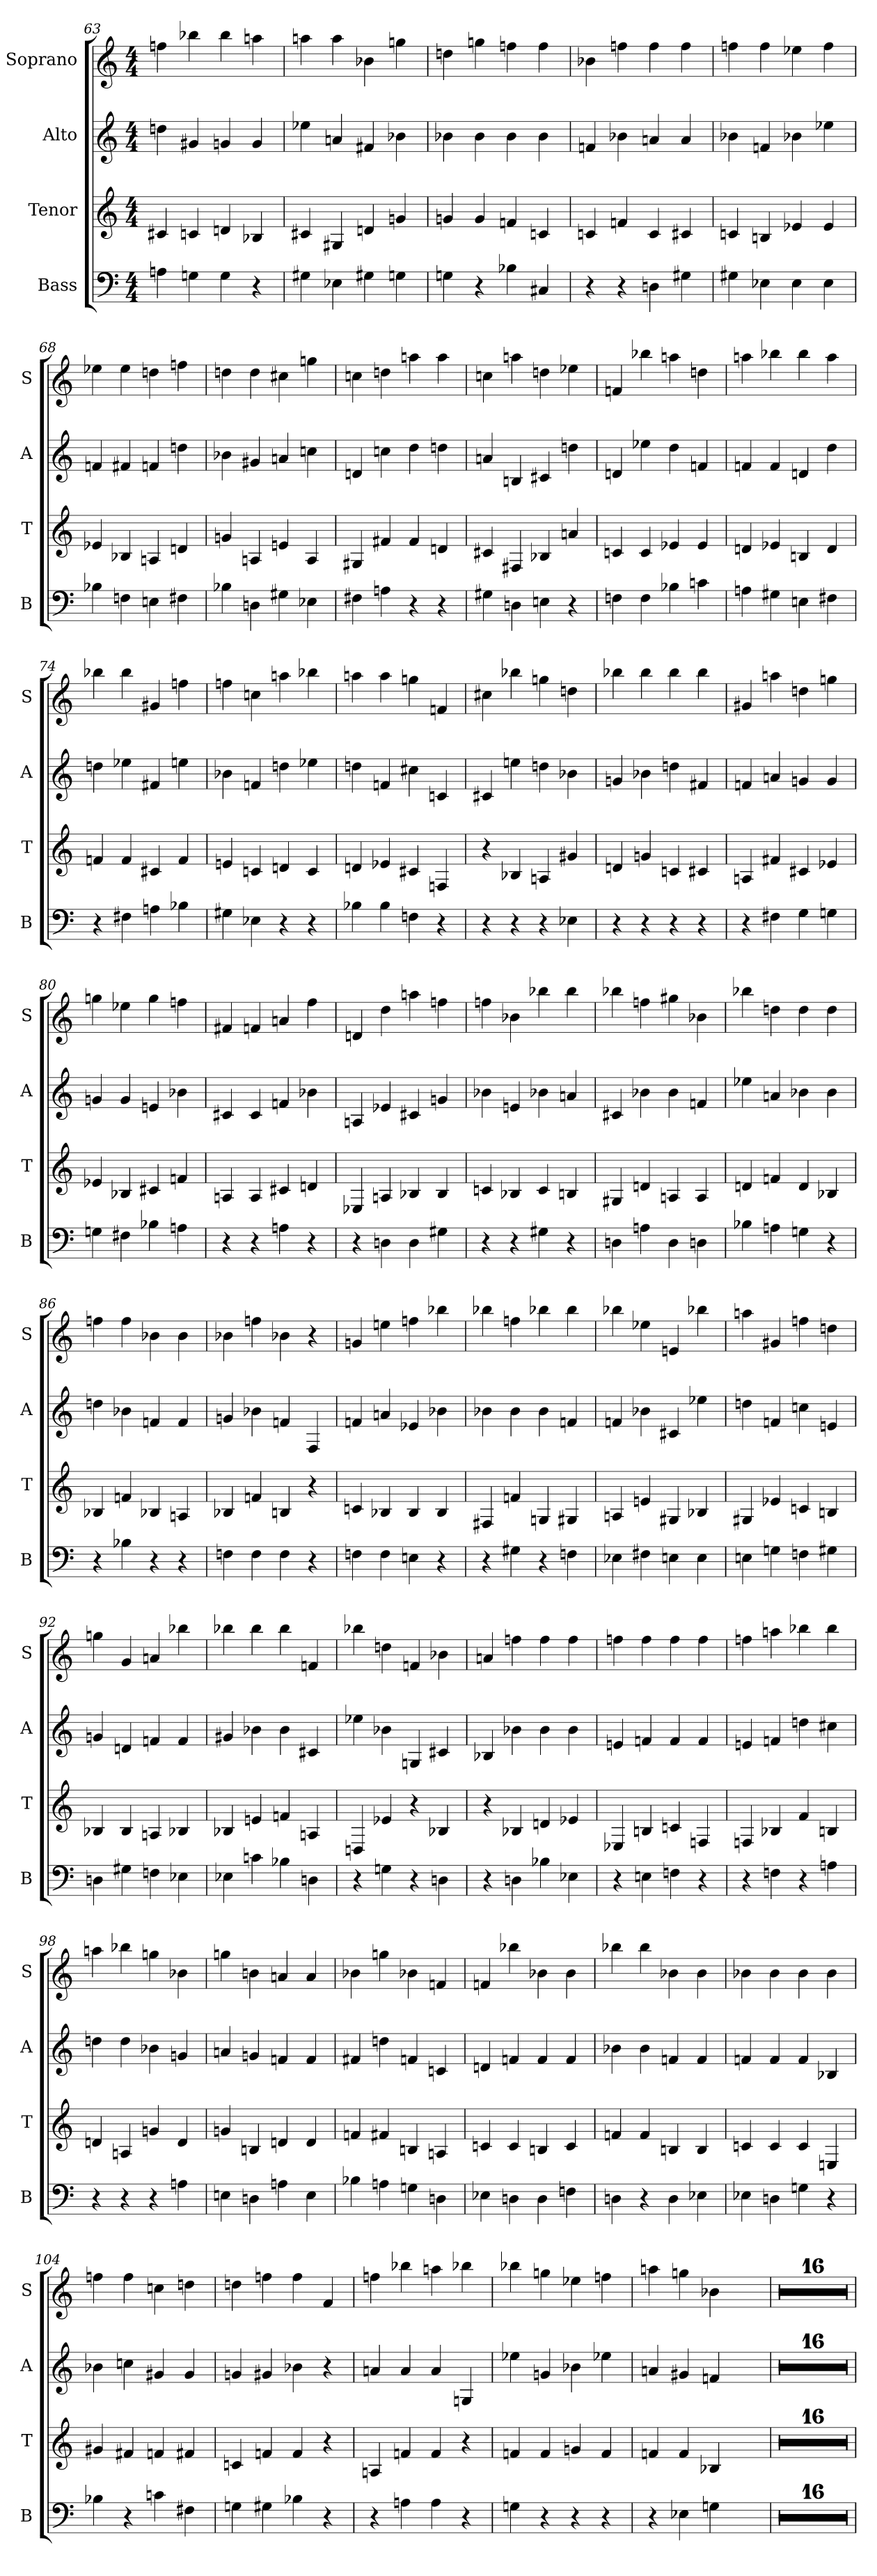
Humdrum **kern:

**kern	**kern	**kern	**kern
*part4	*part3	*part2	*part1
*staff4	*staff3	*staff2	*staff1
*I"Bass	*I"Tenor	*I"Alto	*I"Soprano
*I'B	*I'T	*I'A	*I'S
*clefF4	*clefG2	*clefG2	*clefG2
*M4/4	*M4/4	*M4/4	*M4/4
=63	=63	=63	=63
4An	4c#X	4ddn	4ffn
4Gn	4cn	4g#X	4bb-X
4G	4dn	4gn	4bb-
4r	4B-X	4g	4aan
=64	=64	=64	=64
4G#X	4c#X	4ee-X	4aan
4E-X	4G#X	4an	4aa
4G#X	4dn	4f#X	4b-X
4Gn	4gn	4b-X	4ggn
=65	=65	=65	=65
4Gn	4gn	4b-X	4ddn
4r	4g	4b-	4ggn
4B-X	4fn	4b-	4ffn
4C#X	4cn	4b-	4ff
=66	=66	=66	=66
4r	4cn	4fn	4b-X
4r	4fn	4b-X	4ffn
4Dn	4c	4an	4ff
4G#X	4c#X	4a	4ff
=67	=67	=67	=67
4G#X	4cn	4b-X	4ffn
4E-X	4Bn	4fn	4ff
4E-	4e-X	4b-X	4ee-X
4E-	4e-	4ee-X	4ff
=68	=68	=68	=68
4B-X	4e-X	4fn	4ee-X
4Fn	4B-X	4f#X	4ee-
4En	4An	4fn	4ddn
4F#X	4dn	4ddn	4ffn
=69	=69	=69	=69
4B-X	4gn	4b-X	4ddn
4Dn	4An	4g#X	4dd
4G#X	4en	4an	4cc#X
4E-X	4A	4ccn	4ggn
=70	=70	=70	=70
4F#X	4G#X	4dn	4ccn
4An	4f#X	4ccn	4ddn
4r	4f#	4dd	4aan
4r	4dn	4ddn	4aa
=71	=71	=71	=71
4G#X	4c#X	4an	4ccn
4Dn	4F#X	4Bn	4aan
4En	4B-X	4c#X	4ddn
4r	4an	4ddn	4ee-X
=72	=72	=72	=72
4Fn	4cn	4dn	4fn
4F	4c	4ee-X	4bb-X
4B-X	4e-X	4dd	4aan
4cn	4e-	4fn	4ddn
=73	=73	=73	=73
4An	4dn	4fn	4aan
4G#X	4e-X	4f	4bb-X
4En	4Bn	4dn	4bb-
4F#X	4d	4dd	4aa
=74	=74	=74	=74
4r	4fn	4ddn	4bb-X
4F#X	4f	4ee-X	4bb-
4An	4c#X	4f#X	4g#X
4B-X	4f	4een	4ffn
=75	=75	=75	=75
4G#X	4en	4b-X	4ffn
4E-X	4cn	4fn	4ccn
4r	4dn	4ddn	4aan
4r	4c	4ee-X	4bb-X
=76	=76	=76	=76
4B-X	4dn	4ddn	4aan
4B-	4e-X	4fn	4aa
4Fn	4c#X	4cc#X	4ggn
4r	4Fn	4cn	4fn
=77	=77	=77	=77
4r	4r	4c#X	4cc#X
4r	4B-X	4een	4bb-X
4r	4An	4ddn	4ggn
4E-X	4g#X	4b-X	4ddn
=78	=78	=78	=78
4r	4dn	4gn	4bb-X
4r	4gn	4b-X	4bb-
4r	4cn	4ddn	4bb-
4r	4c#X	4f#X	4bb-
=79	=79	=79	=79
4r	4An	4fn	4g#X
4F#X	4f#X	4an	4aan
4G	4c#X	4gn	4ddn
4Gn	4e-X	4g	4ggn
=80	=80	=80	=80
4Gn	4e-X	4gn	4ggn
4F#X	4B-X	4g	4ee-X
4B-X	4c#X	4en	4gg
4An	4fn	4b-X	4ffn
=81	=81	=81	=81
4r	4An	4c#X	4f#X
4r	4A	4c#	4fn
4An	4c#X	4fn	4an
4r	4dn	4b-X	4ff
=82	=82	=82	=82
4r	4E-X	4An	4dn
4Dn	4An	4e-X	4dd
4D	4B-X	4c#X	4aan
4G#X	4B-	4gn	4ffn
=83	=83	=83	=83
4r	4cn	4b-X	4ffn
4r	4B-X	4en	4b-X
4G#X	4c	4b-X	4bb-X
4r	4Bn	4an	4bb-
=84	=84	=84	=84
4Dn	4G#X	4c#X	4bb-X
4An	4dn	4b-X	4ffn
4D	4An	4b-	4gg#X
4Dn	4A	4fn	4b-X
=85	=85	=85	=85
4B-X	4dn	4ee-X	4bb-X
4An	4fn	4an	4ddn
4Gn	4d	4b-X	4dd
4r	4B-X	4b-	4dd
=86	=86	=86	=86
4r	4B-X	4ddn	4ffn
4B-X	4fn	4b-X	4ff
4r	4B-X	4fn	4b-X
4r	4An	4f	4b-
=87	=87	=87	=87
4Fn	4B-X	4gn	4b-X
4F	4fn	4b-X	4ffn
4F	4Bn	4fn	4b-X
4r	4r	4F	4r
=88	=88	=88	=88
4Fn	4cn	4fn	4gn
4F	4B-X	4an	4een
4En	4B-	4e-X	4ffn
4r	4B-	4b-X	4bb-X
=89	=89	=89	=89
4r	4F#X	4b-X	4bb-X
4G#X	4fn	4b-	4ffn
4r	4Gn	4b-	4bb-X
4Fn	4G#X	4fn	4bb-
=90	=90	=90	=90
4E-X	4An	4fn	4bb-X
4F#X	4en	4b-X	4ee-X
4En	4G#X	4c#X	4en
4E	4B-X	4ee-X	4bb-X
=91	=91	=91	=91
4En	4G#X	4ddn	4aan
4Gn	4e-X	4fn	4g#X
4Fn	4cn	4ccn	4ffn
4G#X	4Bn	4en	4ddn
=92	=92	=92	=92
4Dn	4B-X	4gn	4ggn
4G#X	4B-	4dn	4g
4Fn	4An	4fn	4an
4E-X	4B-X	4f	4bb-X
=93	=93	=93	=93
4E-X	4B-X	4g#X	4bb-X
4cn	4en	4b-X	4bb-
4B-X	4fn	4b-	4bb-
4Dn	4An	4c#X	4fn
=94	=94	=94	=94
4r	4Dn	4ee-X	4bb-X
4Gn	4e-X	4b-X	4ddn
4r	4r	4Gn	4fn
4Dn	4B-X	4c#X	4b-X
=95	=95	=95	=95
4r	4r	4B-X	4an
4Dn	4B-X	4b-X	4ffn
4B-X	4dn	4b-	4ff
4E-X	4e-X	4b-	4ff
=96	=96	=96	=96
4r	4E-X	4en	4ffn
4En	4Bn	4fn	4ff
4Fn	4cn	4f	4ff
4r	4Fn	4f	4ff
=97	=97	=97	=97
4r	4Fn	4en	4ffn
4Fn	4B-X	4fn	4aan
4r	4f	4ddn	4bb-X
4An	4Bn	4cc#X	4bb-
=98	=98	=98	=98
4r	4dn	4ddn	4aan
4r	4An	4dd	4bb-X
4r	4gn	4b-X	4ggn
4An	4d	4gn	4b-X
=99	=99	=99	=99
4En	4gn	4an	4ggn
4Dn	4Bn	4gn	4bn
4An	4dn	4fn	4an
4E	4d	4f	4a
=100	=100	=100	=100
4B-X	4fn	4f#X	4b-X
4An	4f#X	4ddn	4ggn
4Gn	4Bn	4fn	4b-X
4Dn	4An	4cn	4fn
=101	=101	=101	=101
4E-X	4cn	4dn	4fn
4Dn	4c	4fn	4bb-X
4D	4Bn	4f	4b-X
4Fn	4c	4f	4b-
=102	=102	=102	=102
4Dn	4fn	4b-X	4bb-X
4r	4f	4b-	4bb-
4D	4Bn	4fn	4b-X
4E-X	4B	4f	4b-
=103	=103	=103	=103
4E-X	4cn	4fn	4b-X
4Dn	4c	4f	4b-
4Gn	4c	4f	4b-
4r	4En	4B-X	4b-
=104	=104	=104	=104
4B-X	4g#X	4b-X	4ffn
4r	4f#X	4ccn	4ff
4cn	4fn	4g#X	4ccn
4F#X	4f#X	4g#	4ddn
=105	=105	=105	=105
4Gn	4cn	4gn	4ddn
4G#X	4fn	4g#X	4ffn
4B-X	4f	4b-X	4ff
4r	4r	4r	4f
=106	=106	=106	=106
4r	4An	4an	4ffn
4An	4fn	4a	4bb-X
4A	4f	4a	4aan
4r	4r	4Gn	4bb-X
=107	=107	=107	=107
4Gn	4fn	4ee-X	4bb-X
4r	4f	4gn	4ggn
4r	4gn	4b-X	4ee-X
4r	4f	4ee-X	4ffn
=108	=108	=108	=108
4r	4fn	4an	4aan
4E-X	4f	4g#X	4ggn
4Gn	4B-X	4fn	4b-X
4ryy	4ryy	4ryy	4ryy
=109	=109	=109	=109
1ryy	1ryy	1ryy	1ryy
=110	=110	=110	=110
1ryy	1ryy	1ryy	1ryy
=111	=111	=111	=111
1ryy	1ryy	1ryy	1ryy
=112	=112	=112	=112
1ryy	1ryy	1ryy	1ryy
=113	=113	=113	=113
1ryy	1ryy	1ryy	1ryy
=114	=114	=114	=114
1ryy	1ryy	1ryy	1ryy
=115	=115	=115	=115
1ryy	1ryy	1ryy	1ryy
=116	=116	=116	=116
1ryy	1ryy	1ryy	1ryy
=117	=117	=117	=117
1ryy	1ryy	1ryy	1ryy
=118	=118	=118	=118
1ryy	1ryy	1ryy	1ryy
=119	=119	=119	=119
1ryy	1ryy	1ryy	1ryy
=120	=120	=120	=120
1ryy	1ryy	1ryy	1ryy
=121	=121	=121	=121
1ryy	1ryy	1ryy	1ryy
=122	=122	=122	=122
1ryy	1ryy	1ryy	1ryy
=123	=123	=123	=123
1ryy	1ryy	1ryy	1ryy
=124	=124	=124	=124
1ryy	1ryy	1ryy	1ryy
=	=	=	=
*-	*-	*-	*-
